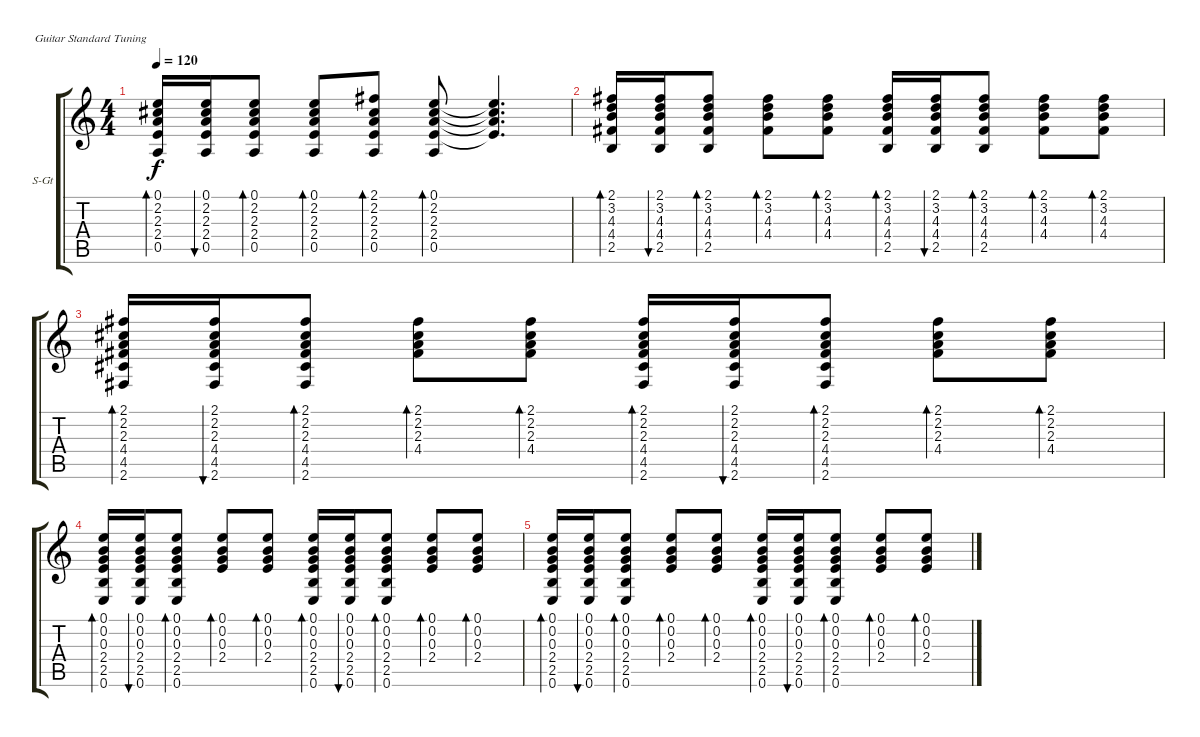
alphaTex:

\defaultSystemsLayout 4
\bracketExtendMode groupsimilarinstruments
\firstSystemTrackNameOrientation horizontal
\otherSystemsTrackNameOrientation horizontal
\track ("В.Цой-Акустика" "S-Gt") {instrument acousticguitarsteel}
\staff {score tabs}
\tuning (E4 B3 G3 D3 A2 E2)
\ts (4 4)
\tempo 120
\clef g2
\ks c
(0.1 2.2 2.3 2.4 0.5).16{bd 30 dy f} (0.1 2.2 2.3 2.4 0.5).16{bu 30} (0.1 2.2 2.3 2.4 0.5).8{bd 30} (0.1 2.2 2.3 2.4 0.5).8{bd 30} (2.1 2.2 2.3 2.4 0.5).8{bd 30} (0.1 2.2 2.3 2.4 0.5).8{bd 30} (0.1{t} 2.2{t} 2.3{t} 2.4{t}).4{d} |
(2.1 3.2 4.3 4.4 2.5).16{bd 30} (2.1 3.2 4.3 4.4 2.5).16{bu 30} (2.1 3.2 4.3 4.4 2.5).8{bd 30} (2.1 3.2 4.3 4.4).8{bd 30} (2.1 3.2 4.3 4.4).8{bd 30} (2.1 3.2 4.3 4.4 2.5).16{bd 30} (2.1 3.2 4.3 4.4 2.5).16{bu 30} (2.1 3.2 4.3 4.4 2.5).8{bd 30} (2.1 3.2 4.3 4.4).8{bd 30} (2.1 3.2 4.3 4.4).8{bd 30} |
(2.1 2.2 2.3 4.4 4.5 2.6).16{bd 30} (2.1 2.2 2.3 4.4 4.5 2.6).16{bu 30} (2.1 2.2 2.3 4.4 4.5 2.6).8{bd 30} (2.1 2.2 2.3 4.4).8{bd 30} (2.1 2.2 2.3 4.4).8{bd 30} (2.1 2.2 2.3 4.4 4.5 2.6).16{bd 30} (2.1 2.2 2.3 4.4 4.5 2.6).16{bu 30} (2.1 2.2 2.3 4.4 4.5 2.6).8{bd 30} (2.1 2.2 2.3 4.4).8{bd 30} (2.1 2.2 2.3 4.4).8{bd 30} |
(0.1 0.2 0.3 2.4 2.5 0.6).16{bd 30} (0.1 0.2 0.3 2.4 2.5 0.6).16{bu 30} (0.1 0.2 0.3 2.4 2.5 0.6).8{bd 30} (0.1 0.2 0.3 2.4).8{bd 30} (0.1 0.2 0.3 2.4).8{bd 30} (0.1 0.2 0.3 2.4 2.5 0.6).16{bd 30} (0.1 0.2 0.3 2.4 2.5 0.6).16{bu 30} (0.1 0.2 0.3 2.4 2.5 0.6).8{bd 30} (0.1 0.2 0.3 2.4).8{bd 30} (0.1 0.2 0.3 2.4).8{bd 30} |
(0.1 0.2 0.3 2.4 2.5 0.6).16{bd 30} (0.1 0.2 0.3 2.4 2.5 0.6).16{bu 30} (0.1 0.2 0.3 2.4 2.5 0.6).8{bd 30} (0.1 0.2 0.3 2.4).8{bd 30} (0.1 0.2 0.3 2.4).8{bd 30} (0.1 0.2 0.3 2.4 2.5 0.6).16{bd 30} (0.1 0.2 0.3 2.4 2.5 0.6).16{bu 30} (0.1 0.2 0.3 2.4 2.5 0.6).8{bd 30} (0.1 0.2 0.3 2.4).8{bd 30} (0.1 0.2 0.3 2.4).8{bd 30}
